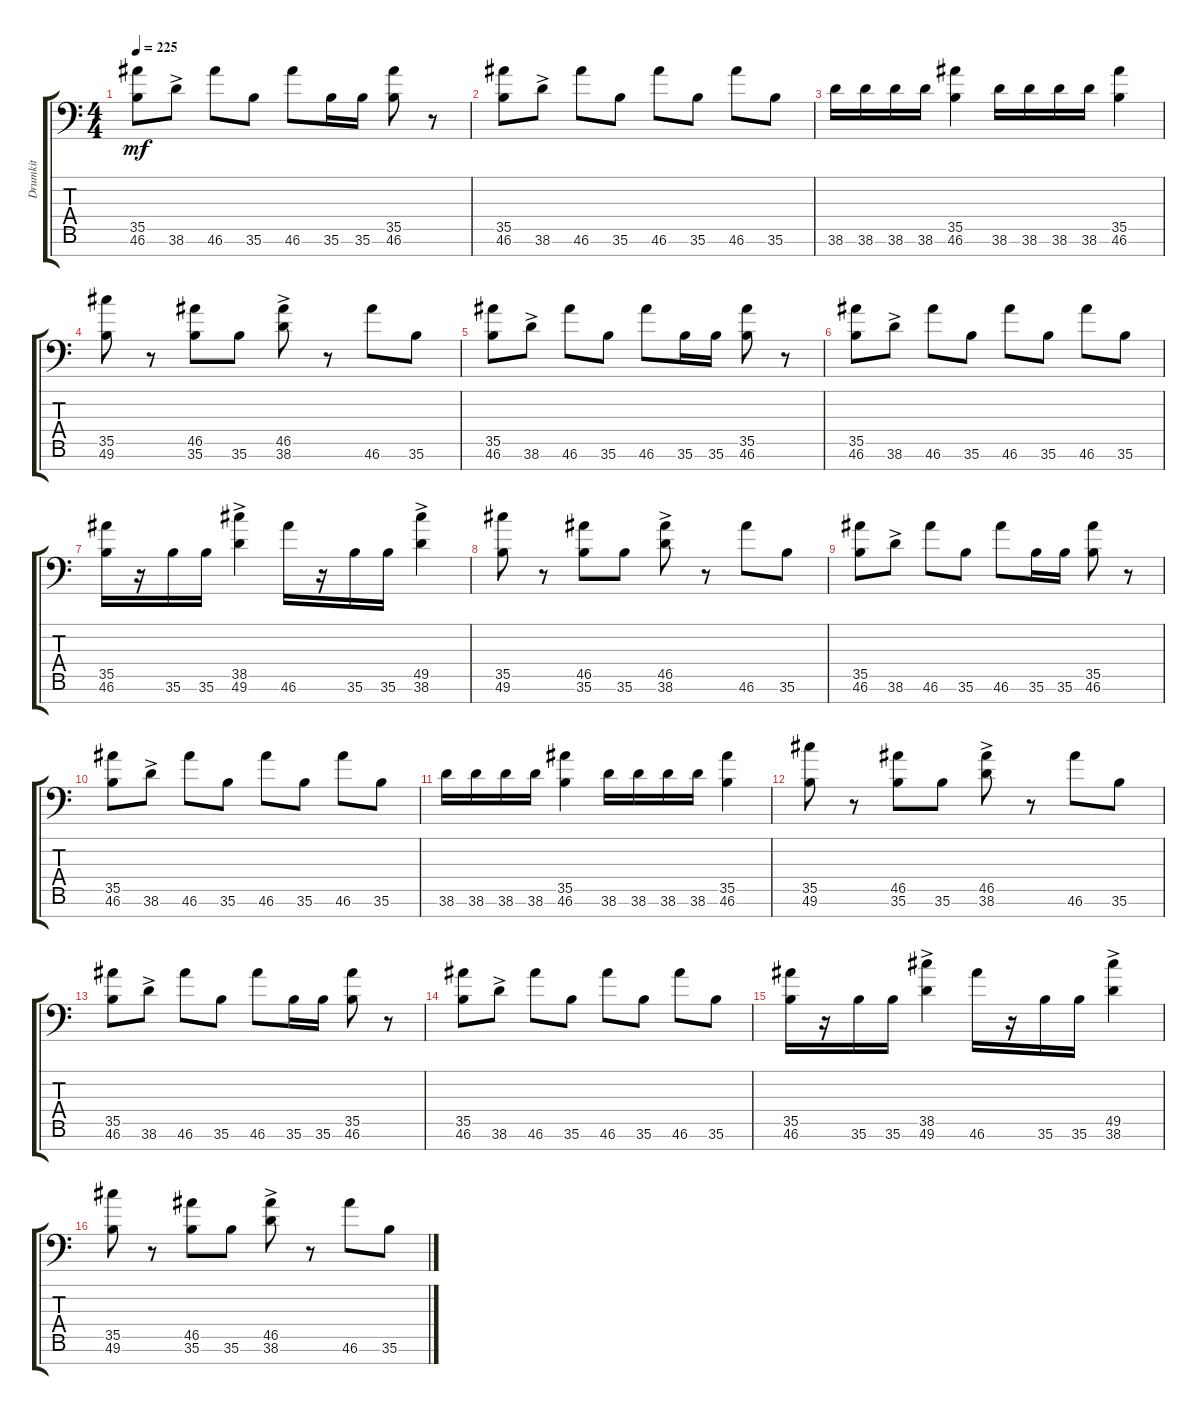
\track ("Drumkit" "Drumkit") {instrument acousticgrandpiano}
\staff {score tabs}
\tuning (C-1 C-1 C-1 C-1 C-1 C-1 C-1) {hide}
\ts (4 4)
\tempo 225
\clef f4
\ks c
(35.5 46.6).8{dy mf} 38.6{ac}.8 46.6.8 35.6.8 46.6.8 35.6.16 35.6.16 (35.5 46.6).8 r.8 |
(35.5 46.6).8 38.6{ac}.8 46.6.8 35.6.8 46.6.8 35.6.8 46.6.8 35.6.8 |
38.6.16 38.6.16 38.6.16 38.6.16 (35.5 46.6).4 38.6.16 38.6.16 38.6.16 38.6.16 (35.5 46.6).4 |
(35.5 49.6).8 r.8 (46.5 35.6).8 35.6.8 (46.5 38.6{ac}).8 r.8 46.6.8 35.6.8 |
(35.5 46.6).8 38.6{ac}.8 46.6.8 35.6.8 46.6.8 35.6.16 35.6.16 (35.5 46.6).8 r.8 |
(35.5 46.6).8 38.6{ac}.8 46.6.8 35.6.8 46.6.8 35.6.8 46.6.8 35.6.8 |
(35.5 46.6).16 r.16 35.6.16 35.6.16 (38.5{ac} 49.6).4 46.6.16 r.16 35.6.16 35.6.16 (49.5 38.6{ac}).4 |
(35.5 49.6).8 r.8 (46.5 35.6).8 35.6.8 (46.5 38.6{ac}).8 r.8 46.6.8 35.6.8 |
(35.5 46.6).8 38.6{ac}.8 46.6.8 35.6.8 46.6.8 35.6.16 35.6.16 (35.5 46.6).8 r.8 |
(35.5 46.6).8 38.6{ac}.8 46.6.8 35.6.8 46.6.8 35.6.8 46.6.8 35.6.8 |
38.6.16 38.6.16 38.6.16 38.6.16 (35.5 46.6).4 38.6.16 38.6.16 38.6.16 38.6.16 (35.5 46.6).4 |
(35.5 49.6).8 r.8 (46.5 35.6).8 35.6.8 (46.5 38.6{ac}).8 r.8 46.6.8 35.6.8 |
(35.5 46.6).8 38.6{ac}.8 46.6.8 35.6.8 46.6.8 35.6.16 35.6.16 (35.5 46.6).8 r.8 |
(35.5 46.6).8 38.6{ac}.8 46.6.8 35.6.8 46.6.8 35.6.8 46.6.8 35.6.8 |
(35.5 46.6).16 r.16 35.6.16 35.6.16 (38.5{ac} 49.6).4 46.6.16 r.16 35.6.16 35.6.16 (49.5 38.6{ac}).4 |
(35.5 49.6).8 r.8 (46.5 35.6).8 35.6.8 (46.5 38.6{ac}).8 r.8 46.6.8 35.6.8
